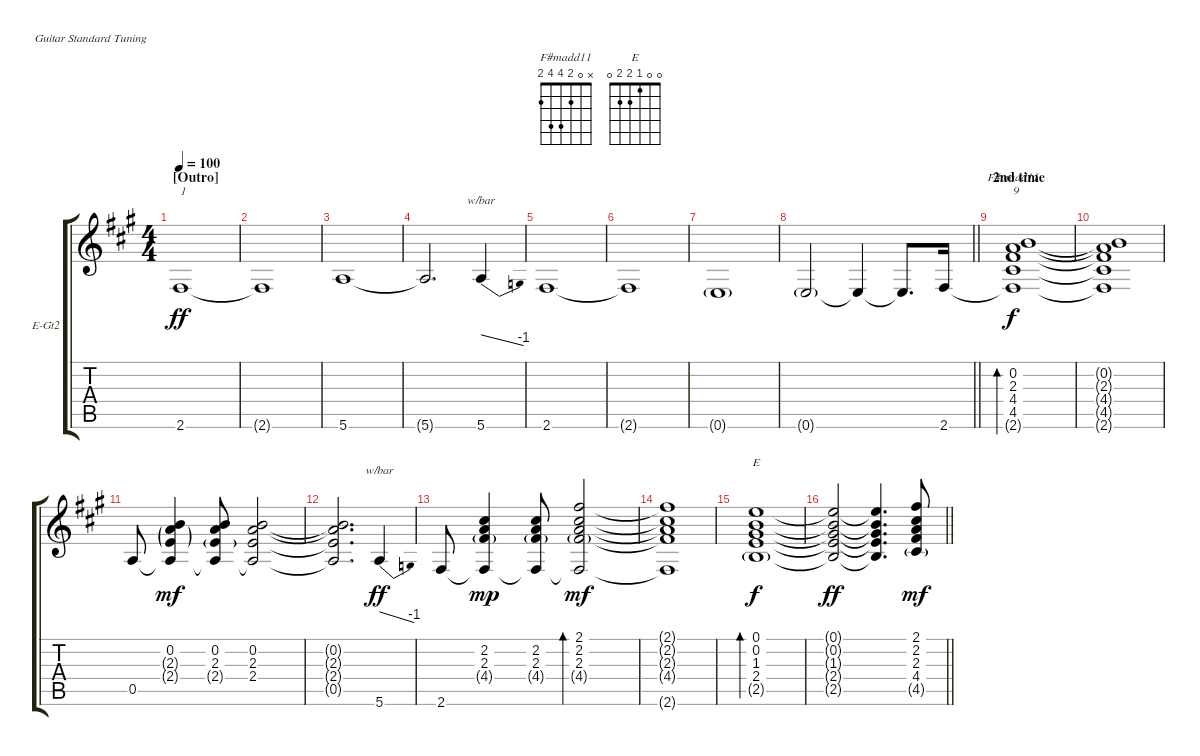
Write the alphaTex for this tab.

\bracketExtendMode groupsimilarinstruments
\firstSystemTrackNameOrientation horizontal
\otherSystemsTrackNameOrientation horizontal
\track ("Electric Guitar2" "E-Gt2") {instrument electricguitarjazz}
\staff {score tabs}
\tuning (E4 B3 G3 D3 A2 E2)
\chord ("F#madd11" x 0 2 4 4 2)
\chord ("E" 0 0 1 2 2 0)
\ts (4 4)
\section ("" "[Outro]")
\tempo 100
\clef g2
\ks f#minor
2.6.1{txt "1" dy ff} |
2.6{t}.1 |
5.6.1 |
5.6{t}.2{d} 5.6.4{tbe (dive default 36.6 0 58.8 -4)} |
2.6.1 |
2.6{t}.1 |
0.6{g}.1 |
\barLineRight lightlight
0.6{g}.2 0.6{t}.4 0.6{t}.8{d} 2.6.16 |
\section ("" "2nd time")
(4.5 4.4 2.3 0.2 2.6{t}).1{bd 54 ch "F#madd11" txt "9" dy f} |
(4.5{t} 4.4{t} 2.3{t} 0.2{t} 2.6{t}).1 |
0.5.8 (0.5{t} 2.4{g} 2.3{g} 0.2).4{dy mf} (0.5{t} 2.4{g} 2.3 0.2).8 (0.5{t} 2.4 2.3 0.2).2 |
(0.5{t} 2.4{t} 2.3{t} 0.2{t}).2{d} 5.6.4{tbe (dive default 36.6 0 58.8 -4) dy ff} |
2.6.8 (2.2 2.3 4.4{g} 2.6{t}).4{dy mp} (2.2 2.3 4.4{g} 2.6{t}).8 (2.1 2.2 2.3 4.4{g} 2.6{t}).2{bd 206 dy mf} |
(2.1{t} 2.2{t} 2.3{t} 4.4{t} 2.6{t}).1 |
(2.5{g} 2.4 1.3 0.2 0.1).1{bd 247 ch "E" dy f} |
\barLineRight lightlight
(2.5{t} 2.4{t} 1.3{t} 0.2{t} 0.1{t}).2{dy ff} (2.5{t} 2.4{t} 1.3{t} 0.2{t} 0.1{t}).4{d} (4.5{g} 4.4 2.3 2.2 2.1).8{dy mf}
